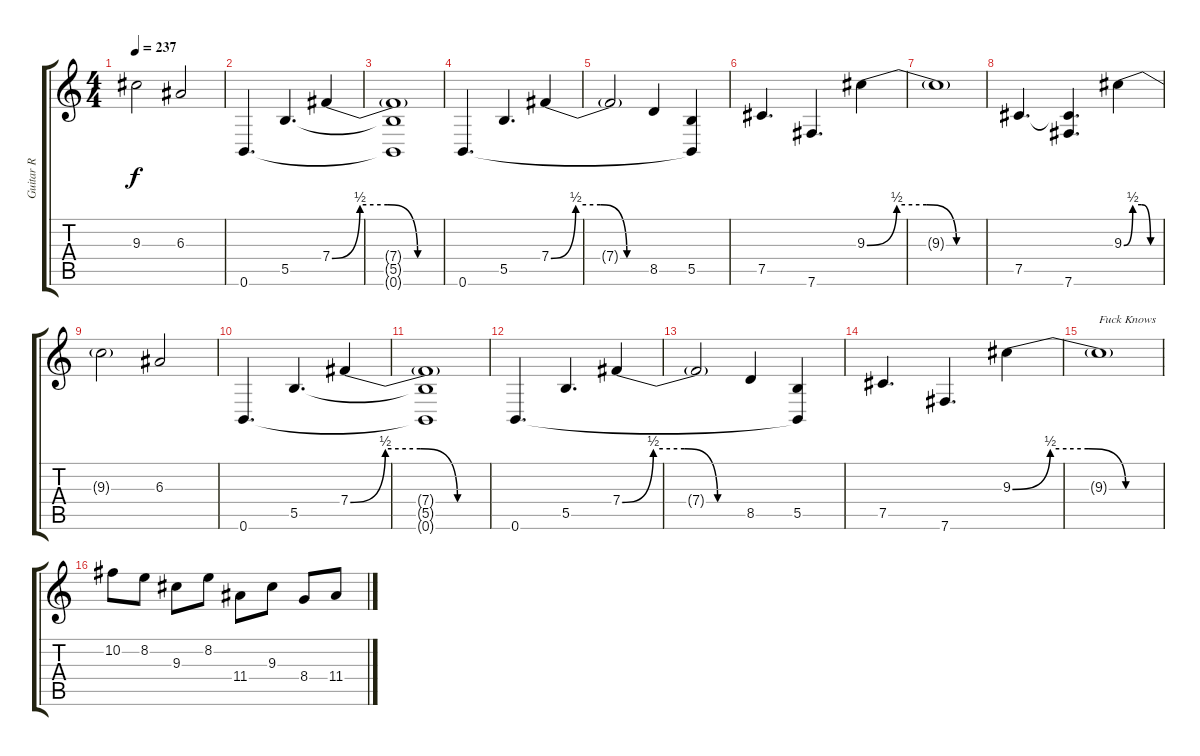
\track ("Guitar R" "Guitar R") {instrument distortionguitar}
\staff {score tabs}
\tuning (Db4 Ab3 E3 B2 Gb2 B1) {hide}
\ts (4 4)
\tempo 237
\clef g2
\ks c
9.3{t}.2{dy f} 6.3.2 |
0.6.4{d} 5.5.4{d} 7.4{be (custom 0 0 15 2 30 2 46 0 60 0)}.4 |
(7.4{t} 5.5{t} 0.6{t}).1 |
0.6.4{d} 5.5.4{d} 7.4{be (custom 0 0 15 2 30 2 46 0 60 0)}.4 |
7.4{t}.2 8.5.4 (5.5 0.6{t}).4 |
7.5.4{d} 7.6.4{d} 9.3{be (custom 0 0 15 2 30 2 45 0 60 0)}.4 |
9.3{t}.1 |
7.5.4{d} (7.5{t} 7.6).4{d} 9.3{be (custom 0 0 15 2 30 2 45 0 60 0)}.4 |
9.3{t}.2 6.3.2 |
0.6.4{d} 5.5.4{d} 7.4{be (custom 0 0 15 2 30 2 46 0 60 0)}.4 |
(7.4{t} 5.5{t} 0.6{t}).1 |
0.6.4{d} 5.5.4{d} 7.4{be (custom 0 0 15 2 30 2 46 0 60 0)}.4 |
7.4{t}.2 8.5.4 (5.5 0.6{t}).4 |
7.5.4{d} 7.6.4{d} 9.3{be (custom 0 0 15 2 30 2 45 0 60 0)}.4 |
9.3{t}.1{txt "Fuck Knows"} |
10.2.8 8.2.8 9.3.8 8.2.8 11.4.8 9.3.8 8.4.8 11.4.8
